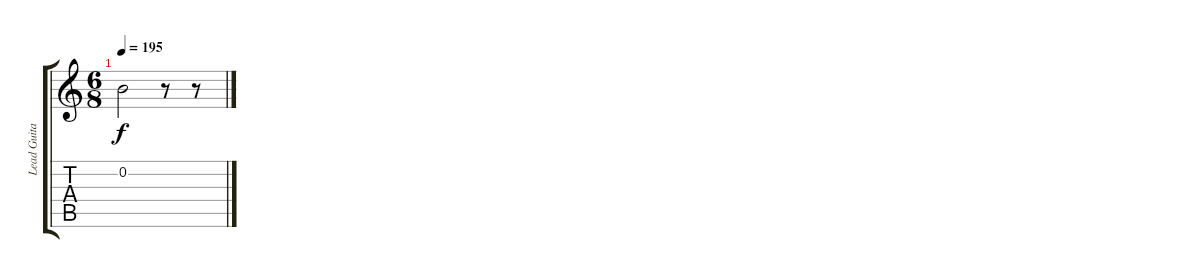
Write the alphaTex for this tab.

\track ("Lead Guitar II" "Lead Guita") {instrument distortionguitar}
\staff {score tabs}
\tuning (E4 B3 G3 D3 A2 E2) {hide}
\ts (6 8)
\tempo 195
\clef g2
\ks c
0.2{t}.2{dy f} r.8 r.8
